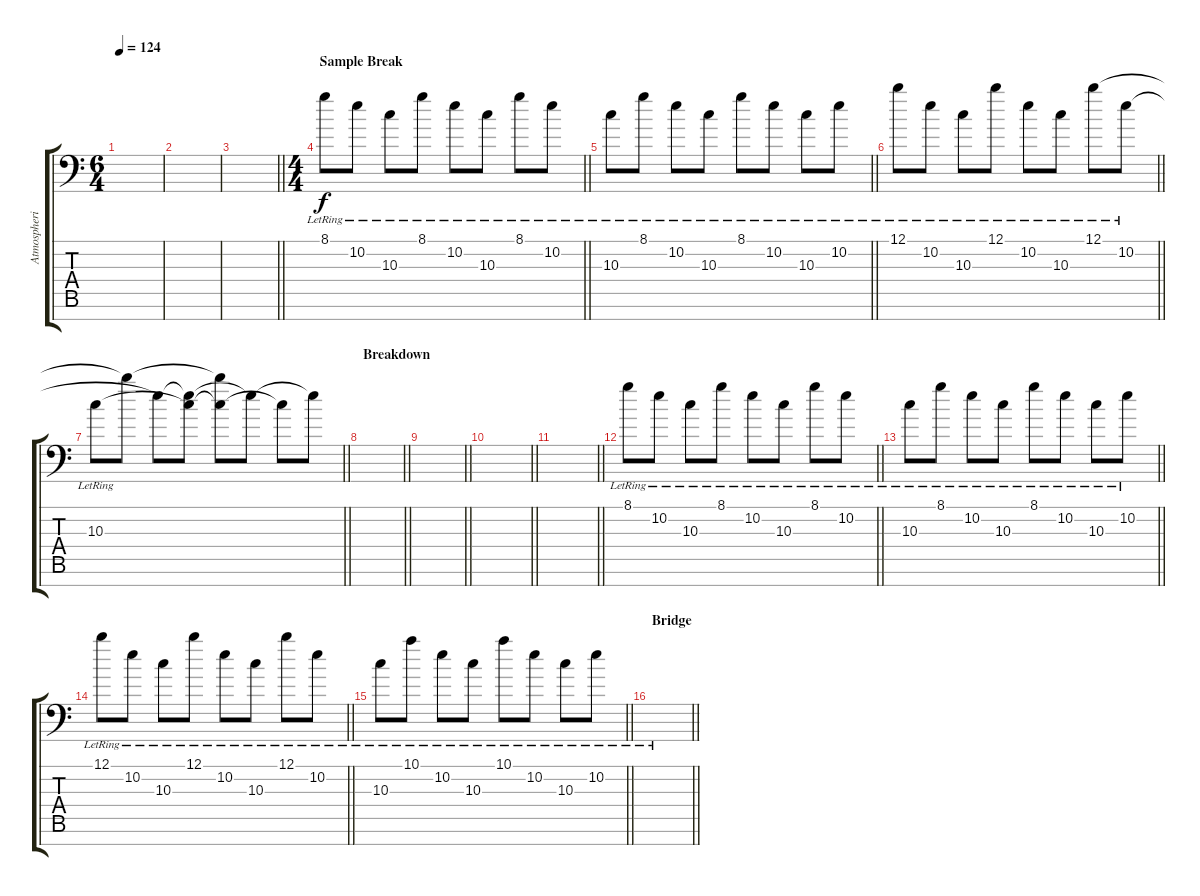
\track ("Atmospherics 3" "Atmospheri") {instrument electricguitarjazz}
\staff {score tabs}
\tuning (B3 Gb3 D3 A2 E2 A1 E1) {hide}
\ts (6 4)
\tempo 124
\clef f4
\ks c
|
|
\barLineRight lightlight
|
\ts (4 4)
\section ("" "Sample Break")
\barLineRight lightlight
8.1{lr}.8{instrument electricguitarjazz} 10.2{lr}.8 10.3{lr}.8 8.1{lr}.8 10.2{lr}.8 10.3{lr}.8 8.1{lr}.8 10.2{lr}.8 |
\barLineRight lightlight
10.3{lr}.8 8.1{lr}.8 10.2{lr}.8 10.3{lr}.8 8.1{lr}.8 10.2{lr}.8 10.3{lr}.8 10.2{lr}.8 |
\barLineRight lightlight
12.1{lr}.8 10.2{lr}.8 10.3{lr}.8 12.1{lr}.8 10.2{lr}.8 10.3{lr}.8 12.1{lr}.8 10.2{lr}.8 |
\barLineRight lightlight
10.3{lr}.8 12.1{t}.8 10.2{t}.8 (10.2{t} 10.3{t}).8 (12.1{t} 10.3{t}).8 10.2{t}.8 10.3{t}.8 10.2{t}.8 |
\section ("" "Breakdown")
\barLineRight lightlight
|
\barLineRight lightlight
|
\barLineRight lightlight
|
\barLineRight lightlight
|
\barLineRight lightlight
8.1{lr}.8{instrument electricguitarjazz} 10.2{lr}.8 10.3{lr}.8 8.1{lr}.8 10.2{lr}.8 10.3{lr}.8 8.1{lr}.8 10.2{lr}.8 |
\barLineRight lightlight
10.3{lr}.8 8.1{lr}.8 10.2{lr}.8 10.3{lr}.8 8.1{lr}.8 10.2{lr}.8 10.3{lr}.8 10.2{lr}.8 |
\barLineRight lightlight
12.1{lr}.8 10.2{lr}.8 10.3{lr}.8 12.1{lr}.8 10.2{lr}.8 10.3{lr}.8 12.1{lr}.8 10.2{lr}.8 |
\barLineRight lightlight
10.3{lr}.8 10.1{lr}.8 10.2{lr}.8 10.3{lr}.8 10.1{lr}.8 10.2{lr}.8 10.3{lr}.8 10.2{lr}.8 |
\section ("" "Bridge")
\barLineRight lightlight
